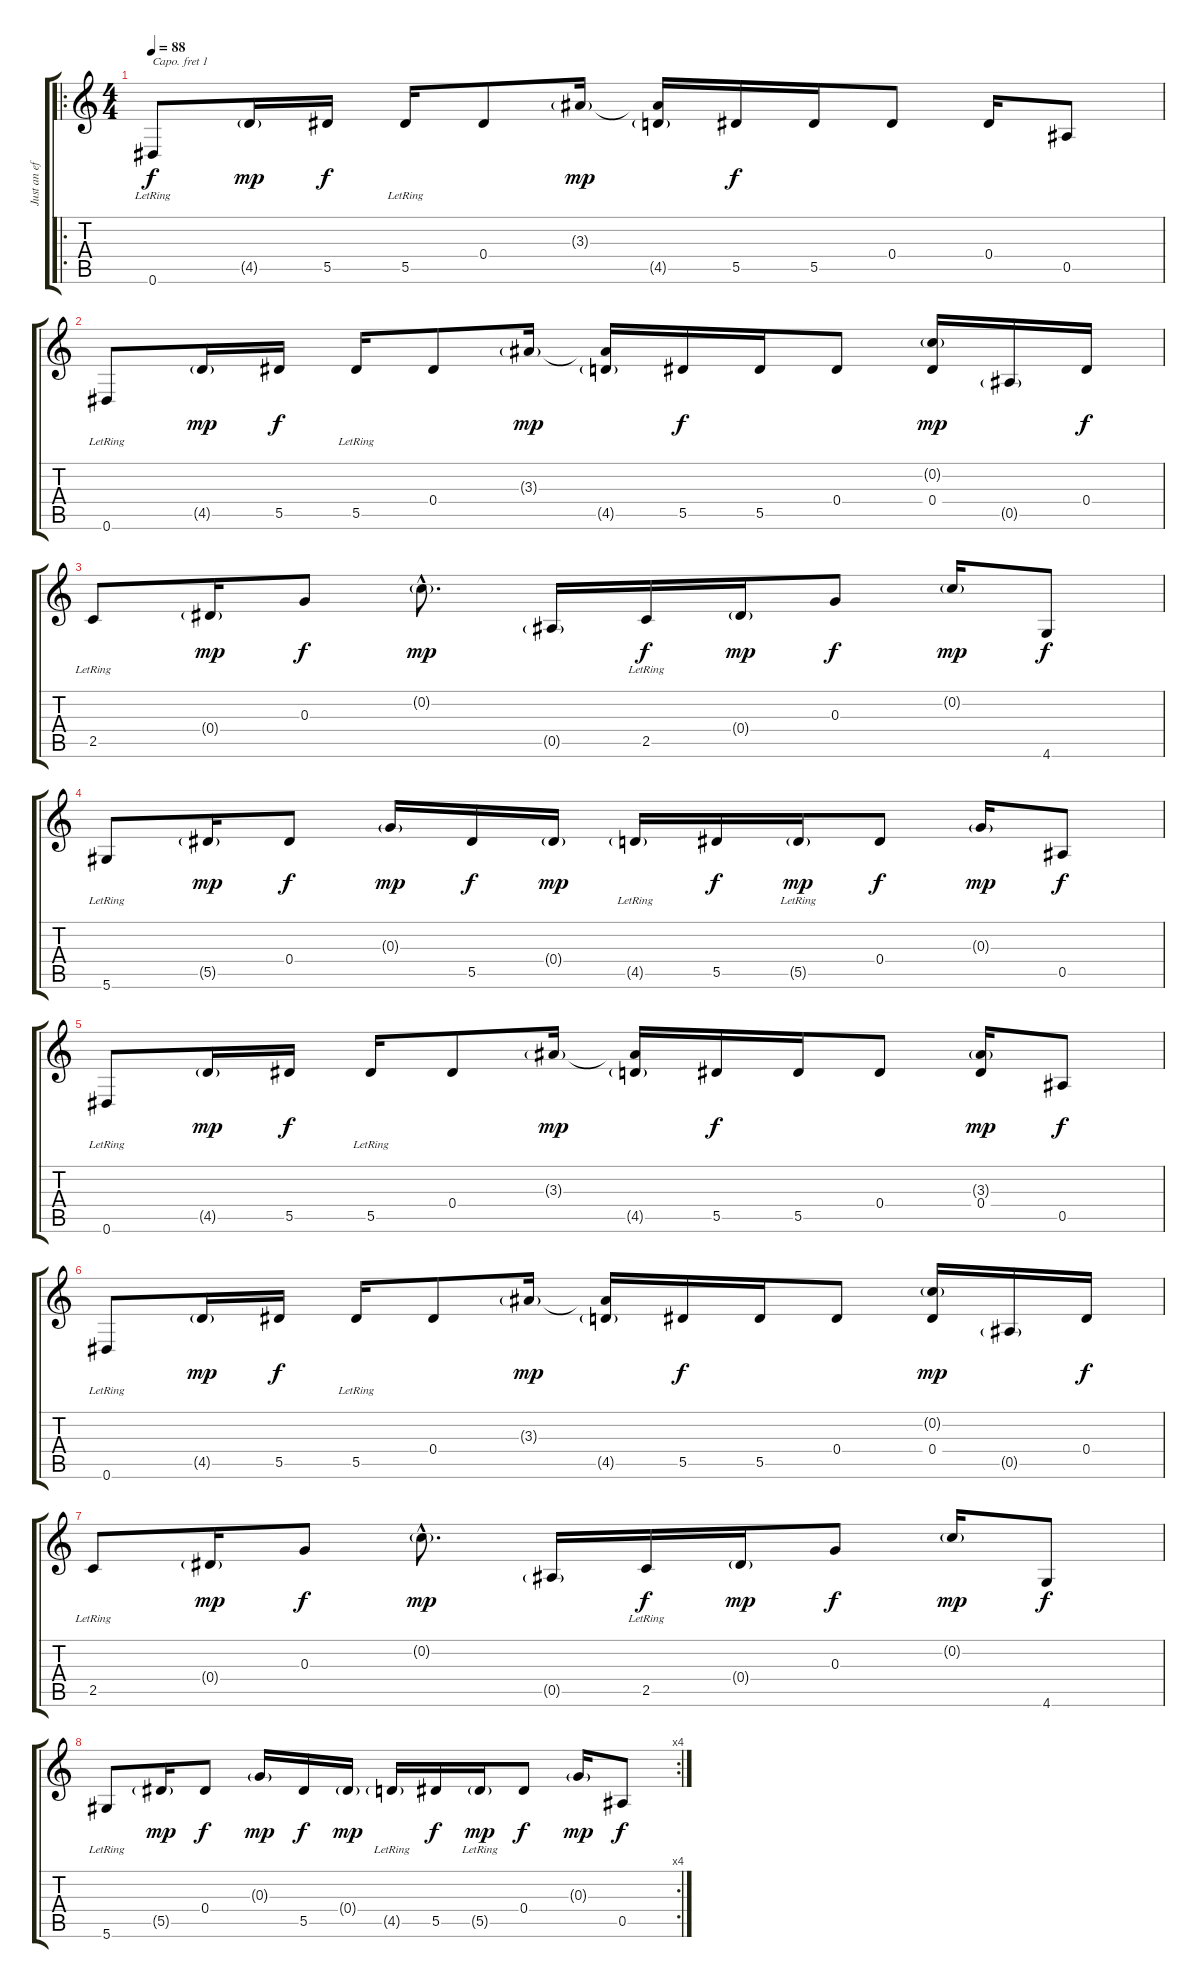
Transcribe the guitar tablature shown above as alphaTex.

\track ("Just an effect to make it sound good." "Just an ef") {instrument electricguitarjazz}
\staff {score tabs}
\capo 1
\tuning (E4 B3 Gb3 D3 A2 D2) {hide}
\ro
\ts (4 4)
\tempo 88
\clef g2
\ks c
0.6{lr}.8{dy f instrument electricguitarjazz} 4.5{g}.16{dy mp} 5.5.16{dy f} 5.5{lr}.16 0.4.8 3.3{g}.16{dy mp} (3.3{t} 4.5{g}).16 5.5.16{dy f} 5.5.16 0.4.8 0.4.16 0.5.8 |
0.6{lr}.8 4.5{g}.16{dy mp} 5.5.16{dy f} 5.5{lr}.16 0.4.8 3.3{g}.16{dy mp} (3.3{t} 4.5{g}).16 5.5.16{dy f} 5.5.16 0.4.8 (0.2{g} 0.4).16{dy mp} 0.5{g}.16 0.4.16{dy f} |
2.5{lr}.8 0.4{g}.16{dy mp} 0.3.8{dy f} 0.2{g hac}.8{d dy mp} 0.5{g}.16 2.5{lr}.16{dy f} 0.4{g}.16{dy mp} 0.3.8{dy f} 0.2{g}.16{dy mp} 4.6.8{dy f} |
5.6{lr}.8 5.5{g}.16{dy mp} 0.4.8{dy f} 0.3{g}.16{dy mp} 5.5.16{dy f} 0.4{g}.16{dy mp} 4.5{g lr}.16 5.5.16{dy f} 5.5{g lr}.16{dy mp} 0.4.8{dy f} 0.3{g}.16{dy mp} 0.5.8{dy f} |
0.6{lr}.8 4.5{g}.16{dy mp} 5.5.16{dy f} 5.5{lr}.16 0.4.8 3.3{g}.16{dy mp} (3.3{t} 4.5{g}).16 5.5.16{dy f} 5.5.16 0.4.8 (3.3{g} 0.4).16{dy mp} 0.5.8{dy f} |
0.6{lr}.8 4.5{g}.16{dy mp} 5.5.16{dy f} 5.5{lr}.16 0.4.8 3.3{g}.16{dy mp} (3.3{t} 4.5{g}).16 5.5.16{dy f} 5.5.16 0.4.8 (0.2{g} 0.4).16{dy mp} 0.5{g}.16 0.4.16{dy f} |
2.5{lr}.8 0.4{g}.16{dy mp} 0.3.8{dy f} 0.2{g hac}.8{d dy mp} 0.5{g}.16 2.5{lr}.16{dy f} 0.4{g}.16{dy mp} 0.3.8{dy f} 0.2{g}.16{dy mp} 4.6.8{dy f} |
\rc 4
5.6{lr}.8 5.5{g}.16{dy mp} 0.4.8{dy f} 0.3{g}.16{dy mp} 5.5.16{dy f} 0.4{g}.16{dy mp} 4.5{g lr}.16 5.5.16{dy f} 5.5{g lr}.16{dy mp} 0.4.8{dy f} 0.3{g}.16{dy mp} 0.5.8{dy f}
